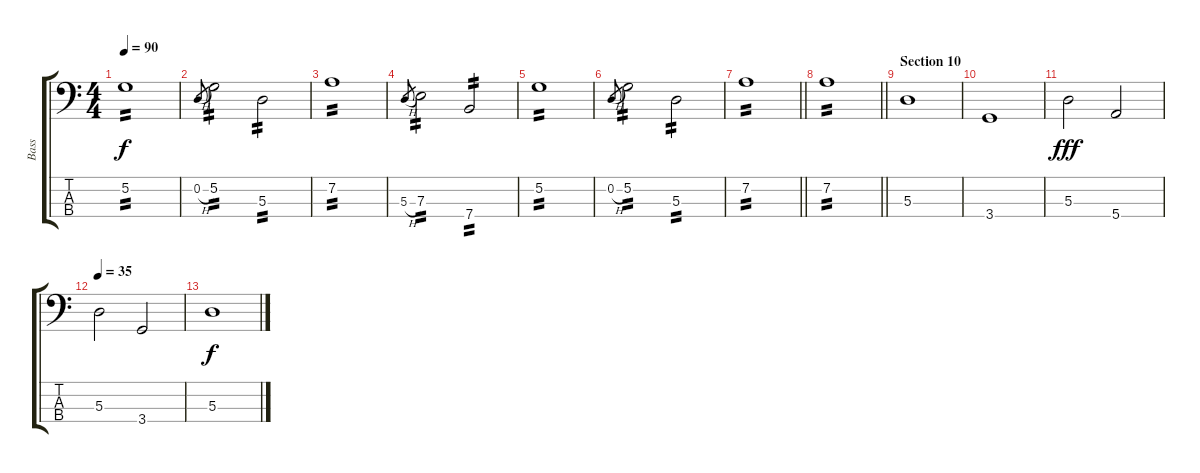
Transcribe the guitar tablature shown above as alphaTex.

\track ("Bass" "Bass") {instrument electricbassfinger}
\staff {score tabs}
\tuning (G2 D2 A1 E1) {hide}
\ts (4 4)
\tempo 90
\clef f4
\ks c
5.2.1{tp 2 dy f} |
0.2{h}.8{gr} 5.2.2{tp 2} 5.3.2{tp 2} |
7.2.1{tp 2} |
5.3{h}.8{gr} 7.3.2{tp 2} 7.4.2{tp 2} |
5.2.1{tp 2} |
0.2{h}.8{gr} 5.2.2{tp 2} 5.3.2{tp 2} |
\barLineRight lightlight
7.2.1{tp 2} |
\barLineRight lightlight
7.2.1{tp 2} |
\section ("" "Section 10")
5.3.1 |
3.4.1 |
5.3.2{dy fff} 5.4.2 |
\tempo 35
5.3.2 3.4.2 |
5.3.1{dy f}
